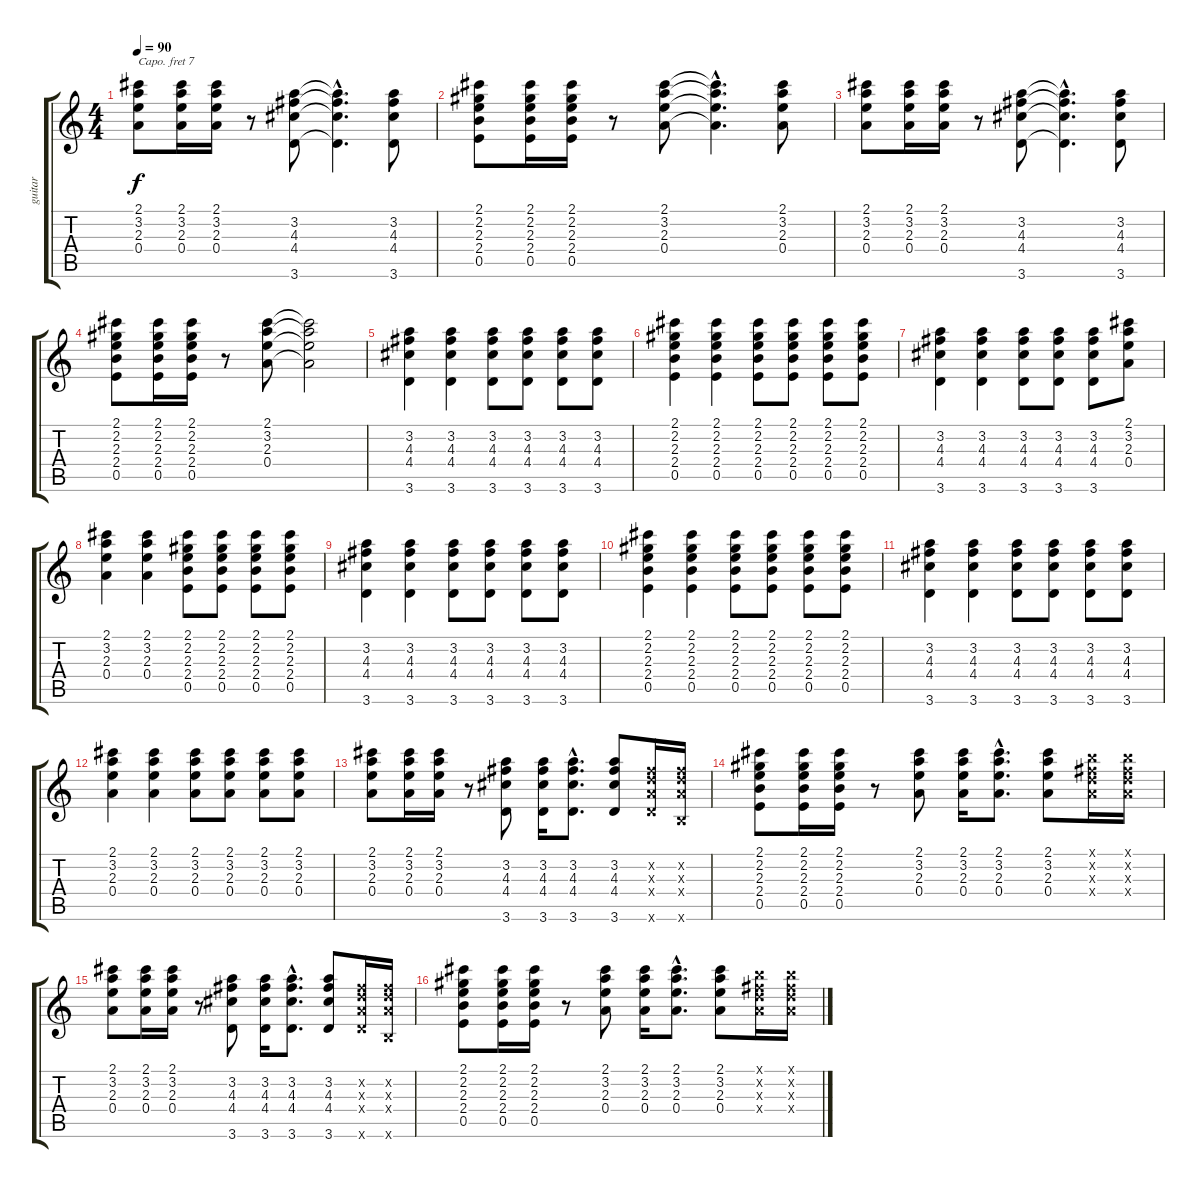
\track ("guitar" "guitar") {instrument acousticguitarsteel}
\staff {score tabs}
\capo 7
\tuning (E4 B3 G3 D3 A2 E2) {hide}
\ts (4 4)
\tempo 90
\clef g2
\ks c
(2.1 3.2 2.3 0.4).8{dy f volume 8 instrument acousticguitarsteel} (2.1 3.2 2.3 0.4).16 (2.1 3.2 2.3 0.4).16 r.8 (3.2 4.3 4.4 3.6).8 (3.2{hac t} 4.3{hac t} 4.4{hac t} 3.6{hac t}).4{d} (3.2 4.3 4.4 3.6).8 |
(2.1 2.2 2.3 2.4 0.5).8 (2.1 2.2 2.3 2.4 0.5).16 (2.1 2.2 2.3 2.4 0.5).16 r.8 (2.1 3.2 2.3 0.4).8 (2.1{hac t} 3.2{hac t} 2.3{hac t} 0.4{hac t}).4{d} (2.1 3.2 2.3 0.4).8 |
(2.1 3.2 2.3 0.4).8 (2.1 3.2 2.3 0.4).16 (2.1 3.2 2.3 0.4).16 r.8 (3.2 4.3 4.4 3.6).8 (3.2{hac t} 4.3{hac t} 4.4{hac t} 3.6{hac t}).4{d} (3.2 4.3 4.4 3.6).8 |
(2.1 2.2 2.3 2.4 0.5).8 (2.1 2.2 2.3 2.4 0.5).16 (2.1 2.2 2.3 2.4 0.5).16 r.8 (2.1 3.2 2.3 0.4).8 (2.1{t} 3.2{t} 2.3{t} 0.4{t}).2 |
(3.2 4.3 4.4 3.6).4 (3.2 4.3 4.4 3.6).4 (3.2 4.3 4.4 3.6).8 (3.2 4.3 4.4 3.6).8 (3.2 4.3 4.4 3.6).8 (3.2 4.3 4.4 3.6).8 |
(2.1 2.2 2.3 2.4 0.5).4 (2.1 2.2 2.3 2.4 0.5).4 (2.1 2.2 2.3 2.4 0.5).8 (2.1 2.2 2.3 2.4 0.5).8 (2.1 2.2 2.3 2.4 0.5).8 (2.1 2.2 2.3 2.4 0.5).8 |
(3.2 4.3 4.4 3.6).4 (3.2 4.3 4.4 3.6).4 (3.2 4.3 4.4 3.6).8 (3.2 4.3 4.4 3.6).8 (3.2 4.3 4.4 3.6).8 (2.1 3.2 2.3 0.4).8 |
(2.1 3.2 2.3 0.4).4 (2.1 3.2 2.3 0.4).4 (2.1 2.2 2.3 2.4 0.5).8 (2.1 2.2 2.3 2.4 0.5).8 (2.1 2.2 2.3 2.4 0.5).8 (2.1 2.2 2.3 2.4 0.5).8 |
(3.2 4.3 4.4 3.6).4 (3.2 4.3 4.4 3.6).4 (3.2 4.3 4.4 3.6).8 (3.2 4.3 4.4 3.6).8 (3.2 4.3 4.4 3.6).8 (3.2 4.3 4.4 3.6).8 |
(2.1 2.2 2.3 2.4 0.5).4 (2.1 2.2 2.3 2.4 0.5).4 (2.1 2.2 2.3 2.4 0.5).8 (2.1 2.2 2.3 2.4 0.5).8 (2.1 2.2 2.3 2.4 0.5).8 (2.1 2.2 2.3 2.4 0.5).8 |
(3.2 4.3 4.4 3.6).4 (3.2 4.3 4.4 3.6).4 (3.2 4.3 4.4 3.6).8 (3.2 4.3 4.4 3.6).8 (3.2 4.3 4.4 3.6).8 (3.2 4.3 4.4 3.6).8 |
(2.1 3.2 2.3 0.4).4 (2.1 3.2 2.3 0.4).4 (2.1 3.2 2.3 0.4).8 (2.1 3.2 2.3 0.4).8 (2.1 3.2 2.3 0.4).8 (2.1 3.2 2.3 0.4).8 |
(2.1 3.2 2.3 0.4).8{volume 12} (2.1 3.2 2.3 0.4).16 (2.1 3.2 2.3 0.4).16 r.8 (3.2 4.3 4.4 3.6).8 (3.2 4.3 4.4 3.6).16 (3.2{hac} 4.3{hac} 4.4{hac} 3.6{hac}).8{d} (3.2 4.3 4.4 3.6).8 (0.2{x} 0.3{x} 0.4{x} 3.6{x}).16 (0.2{x} 0.3{x} 0.4{x} 0.6{x}).16 |
(2.1 2.2 2.3 2.4 0.5).8 (2.1 2.2 2.3 2.4 0.5).16 (2.1 2.2 2.3 2.4 0.5).16 r.8 (2.1 3.2 2.3 0.4).8 (2.1 3.2 2.3 0.4).16 (2.1{hac} 3.2{hac} 2.3{hac} 0.4{hac}).8{d} (2.1 3.2 2.3 0.4).8 (0.1{x} 0.2{x} 0.3{x} 0.4{x}).16 (0.1{x} 0.2{x} 0.3{x} 0.4{x}).16 |
(2.1 3.2 2.3 0.4).8 (2.1 3.2 2.3 0.4).16 (2.1 3.2 2.3 0.4).16 r.8 (3.2 4.3 4.4 3.6).8 (3.2 4.3 4.4 3.6).16 (3.2{hac} 4.3{hac} 4.4{hac} 3.6{hac}).8{d} (3.2 4.3 4.4 3.6).8 (0.2{x} 0.3{x} 0.4{x} 3.6{x}).16 (0.2{x} 0.3{x} 0.4{x} 0.6{x}).16 |
(2.1 2.2 2.3 2.4 0.5).8 (2.1 2.2 2.3 2.4 0.5).16 (2.1 2.2 2.3 2.4 0.5).16 r.8 (2.1 3.2 2.3 0.4).8 (2.1 3.2 2.3 0.4).16 (2.1{hac} 3.2{hac} 2.3{hac} 0.4{hac}).8{d} (2.1 3.2 2.3 0.4).8 (0.1{x} 0.2{x} 0.3{x} 0.4{x}).16 (0.1{x} 0.2{x} 0.3{x} 0.4{x}).16
